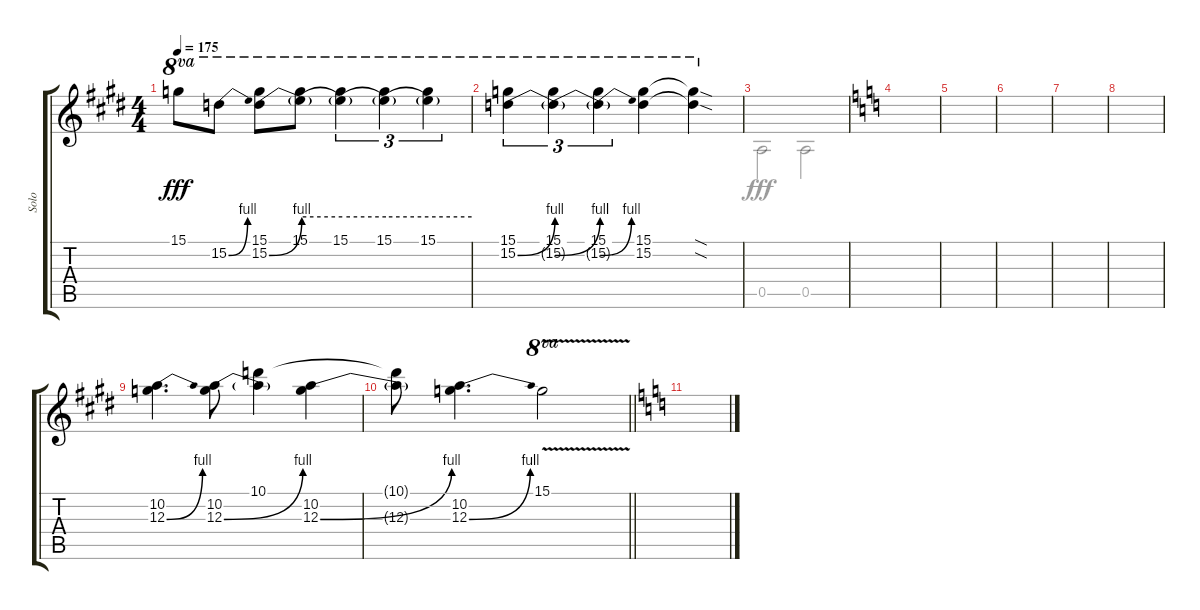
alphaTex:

\track ("Solo" "Solo") {instrument overdrivenguitar}
\staff {score tabs}
\tuning (E4 B3 G3 D3 A2 E2) {hide}
\voice
\ts (4 4)
\tempo 175
\clef g2
\ks c#minor
15.1.8{ot 8va dy fff} 15.2{be (bend 0 0 60 4)}.8{ot 8va} (15.1 15.2{be (bend 0 0 60 4)}).8{ot 8va} (15.1 15.2{be (hold 0 4 60 4) t}).8{ot 8va} (15.1 15.2{be (hold 0 4 60 4) t}).4{tu (3 2) ot 8va} (15.1 15.2{be (hold 0 4 60 4) t}).4{tu (3 2) ot 8va} (15.1 15.2{t}).4{tu (3 2) ot 8va} |
(15.1 15.2{be (bend 0 0 60 4)}).4{tu (3 2) ot 8va} (15.1 15.2{be (bend 0 0 60 4) t}).4{tu (3 2) ot 8va} (15.1 15.2{be (bend 0 0 60 4) t}).4{tu (3 2) ot 8va} (15.1 15.2).4{ot 8va} (15.1{sod t} 15.2{sod t}).4{ot 8va} |
\ks e
|
\ks c
|
|
|
|
|
\ks c#minor
(10.2 12.3{be (bend 0 0 60 4)}).4{d} (10.2 12.3{be (bend 0 0 60 4)}).8 (10.1 12.3{t}).4 (10.2 12.3{be (bend 0 0 60 4)}).4 |
\barLineRight lightlight
(10.1{t} 12.3{t}).8 (10.2 12.3{be (bend 0 0 60 4)}).4{d} 15.1{v}.2{ot 8va} |
\ks c
|
|
|
|
|
\voice
\clef g2
\ottava regular
\simile none
\ks c#minor
|
|
\ks e
0.5.2 0.5.2 |
\ks c
|
|
|
|
|
\ks c#minor
|
\barLineRight lightlight
|
\ks c
|
|
|
|
|
